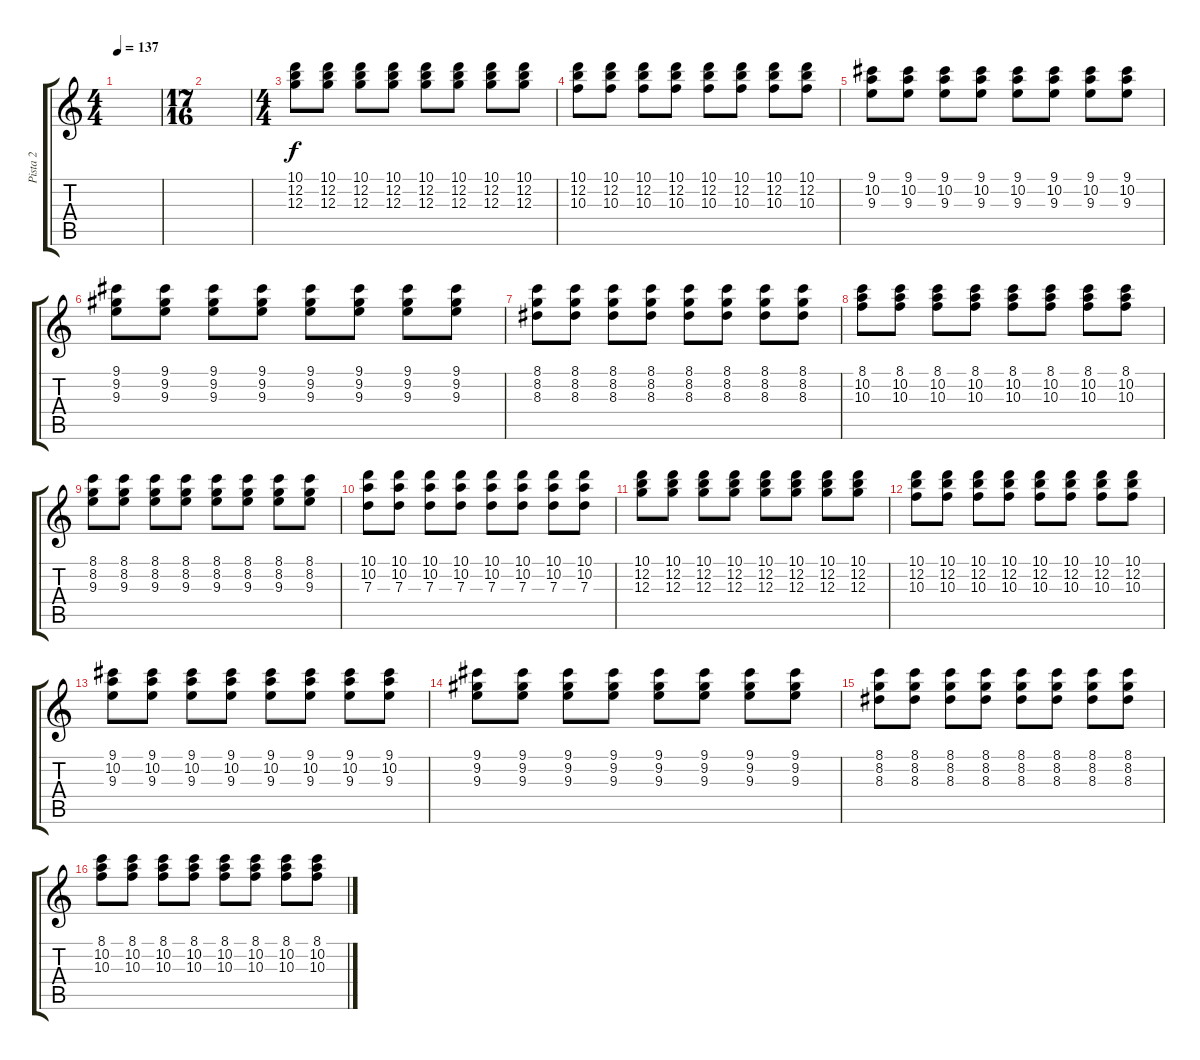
\track ("Pista 2" "Pista 2") {instrument acousticguitarsteel}
\staff {score tabs}
\tuning (E4 B3 G3 D3 A2 E2) {hide}
\ts (4 4)
\tempo 137
\clef g2
\ks c
|
\ts (17 16)
|
\ts (4 4)
(10.1 12.2 12.3).8{dy f volume 8 instrument acousticguitarsteel} (10.1 12.2 12.3).8 (10.1 12.2 12.3).8 (10.1 12.2 12.3).8 (10.1 12.2 12.3).8 (10.1 12.2 12.3).8 (10.1 12.2 12.3).8 (10.1 12.2 12.3).8 |
(10.1 12.2 10.3).8 (10.1 12.2 10.3).8 (10.1 12.2 10.3).8 (10.1 12.2 10.3).8 (10.1 12.2 10.3).8 (10.1 12.2 10.3).8 (10.1 12.2 10.3).8 (10.1 12.2 10.3).8 |
(9.1 10.2 9.3).8 (9.1 10.2 9.3).8 (9.1 10.2 9.3).8 (9.1 10.2 9.3).8 (9.1 10.2 9.3).8 (9.1 10.2 9.3).8 (9.1 10.2 9.3).8 (9.1 10.2 9.3).8 |
(9.1 9.2 9.3).8 (9.1 9.2 9.3).8 (9.1 9.2 9.3).8 (9.1 9.2 9.3).8 (9.1 9.2 9.3).8 (9.1 9.2 9.3).8 (9.1 9.2 9.3).8 (9.1 9.2 9.3).8 |
(8.1 8.2 8.3).8 (8.1 8.2 8.3).8 (8.1 8.2 8.3).8 (8.1 8.2 8.3).8 (8.1 8.2 8.3).8 (8.1 8.2 8.3).8 (8.1 8.2 8.3).8 (8.1 8.2 8.3).8 |
(8.1 10.2 10.3).8 (8.1 10.2 10.3).8 (8.1 10.2 10.3).8 (8.1 10.2 10.3).8 (8.1 10.2 10.3).8 (8.1 10.2 10.3).8 (8.1 10.2 10.3).8 (8.1 10.2 10.3).8 |
(8.1 8.2 9.3).8 (8.1 8.2 9.3).8 (8.1 8.2 9.3).8 (8.1 8.2 9.3).8 (8.1 8.2 9.3).8 (8.1 8.2 9.3).8 (8.1 8.2 9.3).8 (8.1 8.2 9.3).8 |
(10.1 10.2 7.3).8 (10.1 10.2 7.3).8 (10.1 10.2 7.3).8 (10.1 10.2 7.3).8 (10.1 10.2 7.3).8 (10.1 10.2 7.3).8 (10.1 10.2 7.3).8 (10.1 10.2 7.3).8 |
(10.1 12.2 12.3).8 (10.1 12.2 12.3).8 (10.1 12.2 12.3).8 (10.1 12.2 12.3).8 (10.1 12.2 12.3).8 (10.1 12.2 12.3).8 (10.1 12.2 12.3).8 (10.1 12.2 12.3).8 |
(10.1 12.2 10.3).8 (10.1 12.2 10.3).8 (10.1 12.2 10.3).8 (10.1 12.2 10.3).8 (10.1 12.2 10.3).8 (10.1 12.2 10.3).8 (10.1 12.2 10.3).8 (10.1 12.2 10.3).8 |
(9.1 10.2 9.3).8 (9.1 10.2 9.3).8 (9.1 10.2 9.3).8 (9.1 10.2 9.3).8 (9.1 10.2 9.3).8 (9.1 10.2 9.3).8 (9.1 10.2 9.3).8 (9.1 10.2 9.3).8 |
(9.1 9.2 9.3).8 (9.1 9.2 9.3).8 (9.1 9.2 9.3).8 (9.1 9.2 9.3).8 (9.1 9.2 9.3).8 (9.1 9.2 9.3).8 (9.1 9.2 9.3).8 (9.1 9.2 9.3).8 |
(8.1 8.2 8.3).8 (8.1 8.2 8.3).8 (8.1 8.2 8.3).8 (8.1 8.2 8.3).8 (8.1 8.2 8.3).8 (8.1 8.2 8.3).8 (8.1 8.2 8.3).8 (8.1 8.2 8.3).8 |
(8.1 10.2 10.3).8 (8.1 10.2 10.3).8 (8.1 10.2 10.3).8 (8.1 10.2 10.3).8 (8.1 10.2 10.3).8 (8.1 10.2 10.3).8 (8.1 10.2 10.3).8 (8.1 10.2 10.3).8
